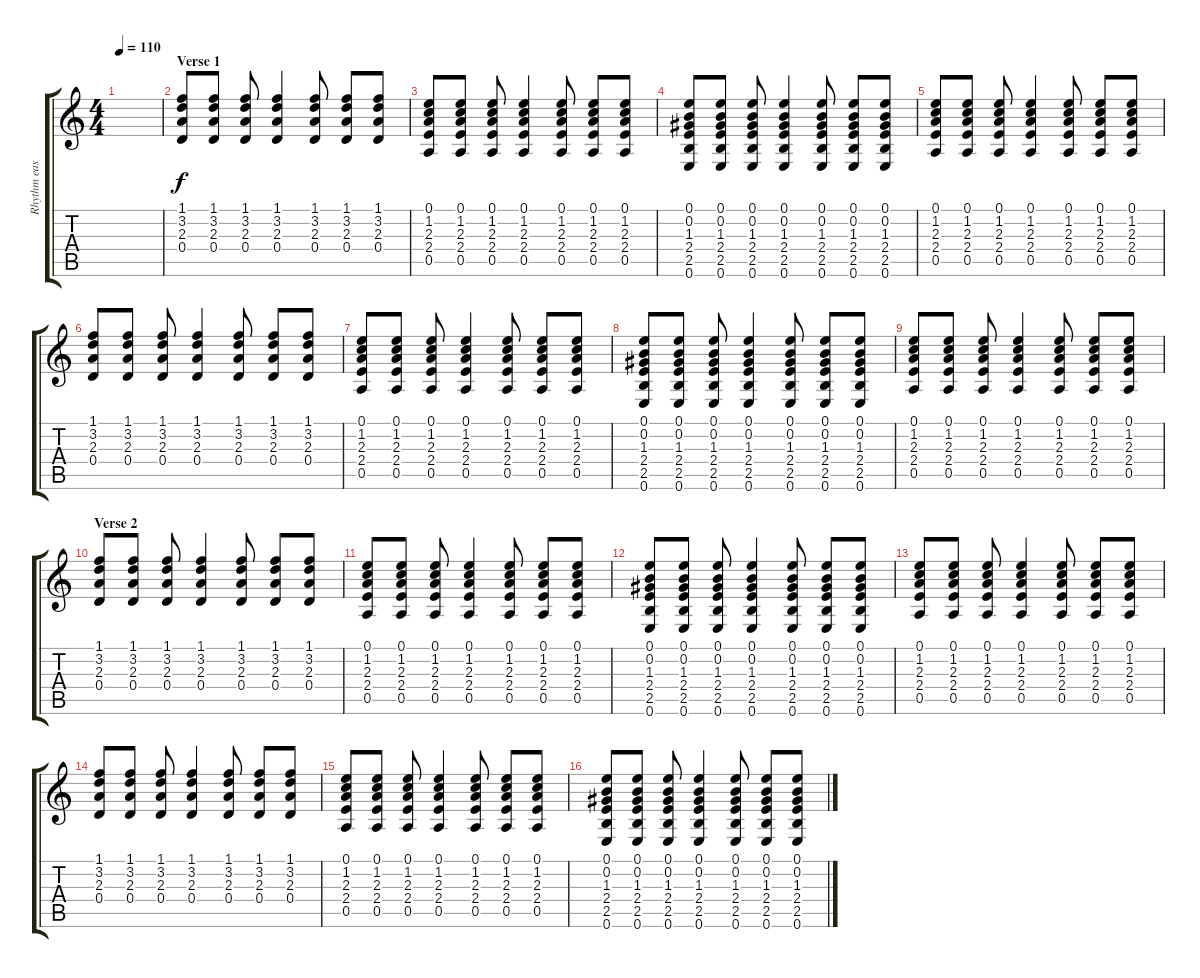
\track ("Rhythm easy" "Rhythm eas") {instrument acousticguitarnylon}
\staff {score tabs}
\tuning (E4 B3 G3 D3 A2 E2) {hide}
\ts (4 4)
\tempo 110
\clef g2
\ks c
|
\section ("" "Verse 1")
(1.1 3.2 2.3 0.4).8 (1.1 3.2 2.3 0.4).8 (1.1 3.2 2.3 0.4).8 (1.1 3.2 2.3 0.4).4 (1.1 3.2 2.3 0.4).8 (1.1 3.2 2.3 0.4).8 (1.1 3.2 2.3 0.4).8 |
(0.1 1.2 2.3 2.4 0.5).8 (0.1 1.2 2.3 2.4 0.5).8 (0.1 1.2 2.3 2.4 0.5).8 (0.1 1.2 2.3 2.4 0.5).4 (0.1 1.2 2.3 2.4 0.5).8 (0.1 1.2 2.3 2.4 0.5).8 (0.1 1.2 2.3 2.4 0.5).8 |
(0.1 0.2 1.3 2.4 2.5 0.6).8 (0.1 0.2 1.3 2.4 2.5 0.6).8 (0.1 0.2 1.3 2.4 2.5 0.6).8 (0.1 0.2 1.3 2.4 2.5 0.6).4 (0.1 0.2 1.3 2.4 2.5 0.6).8 (0.1 0.2 1.3 2.4 2.5 0.6).8 (0.1 0.2 1.3 2.4 2.5 0.6).8 |
(0.1 1.2 2.3 2.4 0.5).8 (0.1 1.2 2.3 2.4 0.5).8 (0.1 1.2 2.3 2.4 0.5).8 (0.1 1.2 2.3 2.4 0.5).4 (0.1 1.2 2.3 2.4 0.5).8 (0.1 1.2 2.3 2.4 0.5).8 (0.1 1.2 2.3 2.4 0.5).8 |
(1.1 3.2 2.3 0.4).8 (1.1 3.2 2.3 0.4).8 (1.1 3.2 2.3 0.4).8 (1.1 3.2 2.3 0.4).4 (1.1 3.2 2.3 0.4).8 (1.1 3.2 2.3 0.4).8 (1.1 3.2 2.3 0.4).8 |
(0.1 1.2 2.3 2.4 0.5).8 (0.1 1.2 2.3 2.4 0.5).8 (0.1 1.2 2.3 2.4 0.5).8 (0.1 1.2 2.3 2.4 0.5).4 (0.1 1.2 2.3 2.4 0.5).8 (0.1 1.2 2.3 2.4 0.5).8 (0.1 1.2 2.3 2.4 0.5).8 |
(0.1 0.2 1.3 2.4 2.5 0.6).8 (0.1 0.2 1.3 2.4 2.5 0.6).8 (0.1 0.2 1.3 2.4 2.5 0.6).8 (0.1 0.2 1.3 2.4 2.5 0.6).4 (0.1 0.2 1.3 2.4 2.5 0.6).8 (0.1 0.2 1.3 2.4 2.5 0.6).8 (0.1 0.2 1.3 2.4 2.5 0.6).8 |
(0.1 1.2 2.3 2.4 0.5).8 (0.1 1.2 2.3 2.4 0.5).8 (0.1 1.2 2.3 2.4 0.5).8 (0.1 1.2 2.3 2.4 0.5).4 (0.1 1.2 2.3 2.4 0.5).8 (0.1 1.2 2.3 2.4 0.5).8 (0.1 1.2 2.3 2.4 0.5).8 |
\section ("" "Verse 2")
(1.1 3.2 2.3 0.4).8 (1.1 3.2 2.3 0.4).8 (1.1 3.2 2.3 0.4).8 (1.1 3.2 2.3 0.4).4 (1.1 3.2 2.3 0.4).8 (1.1 3.2 2.3 0.4).8 (1.1 3.2 2.3 0.4).8 |
(0.1 1.2 2.3 2.4 0.5).8 (0.1 1.2 2.3 2.4 0.5).8 (0.1 1.2 2.3 2.4 0.5).8 (0.1 1.2 2.3 2.4 0.5).4 (0.1 1.2 2.3 2.4 0.5).8 (0.1 1.2 2.3 2.4 0.5).8 (0.1 1.2 2.3 2.4 0.5).8 |
(0.1 0.2 1.3 2.4 2.5 0.6).8 (0.1 0.2 1.3 2.4 2.5 0.6).8 (0.1 0.2 1.3 2.4 2.5 0.6).8 (0.1 0.2 1.3 2.4 2.5 0.6).4 (0.1 0.2 1.3 2.4 2.5 0.6).8 (0.1 0.2 1.3 2.4 2.5 0.6).8 (0.1 0.2 1.3 2.4 2.5 0.6).8 |
(0.1 1.2 2.3 2.4 0.5).8 (0.1 1.2 2.3 2.4 0.5).8 (0.1 1.2 2.3 2.4 0.5).8 (0.1 1.2 2.3 2.4 0.5).4 (0.1 1.2 2.3 2.4 0.5).8 (0.1 1.2 2.3 2.4 0.5).8 (0.1 1.2 2.3 2.4 0.5).8 |
(1.1 3.2 2.3 0.4).8 (1.1 3.2 2.3 0.4).8 (1.1 3.2 2.3 0.4).8 (1.1 3.2 2.3 0.4).4 (1.1 3.2 2.3 0.4).8 (1.1 3.2 2.3 0.4).8 (1.1 3.2 2.3 0.4).8 |
(0.1 1.2 2.3 2.4 0.5).8 (0.1 1.2 2.3 2.4 0.5).8 (0.1 1.2 2.3 2.4 0.5).8 (0.1 1.2 2.3 2.4 0.5).4 (0.1 1.2 2.3 2.4 0.5).8 (0.1 1.2 2.3 2.4 0.5).8 (0.1 1.2 2.3 2.4 0.5).8 |
(0.1 0.2 1.3 2.4 2.5 0.6).8 (0.1 0.2 1.3 2.4 2.5 0.6).8 (0.1 0.2 1.3 2.4 2.5 0.6).8 (0.1 0.2 1.3 2.4 2.5 0.6).4 (0.1 0.2 1.3 2.4 2.5 0.6).8 (0.1 0.2 1.3 2.4 2.5 0.6).8 (0.1 0.2 1.3 2.4 2.5 0.6).8
